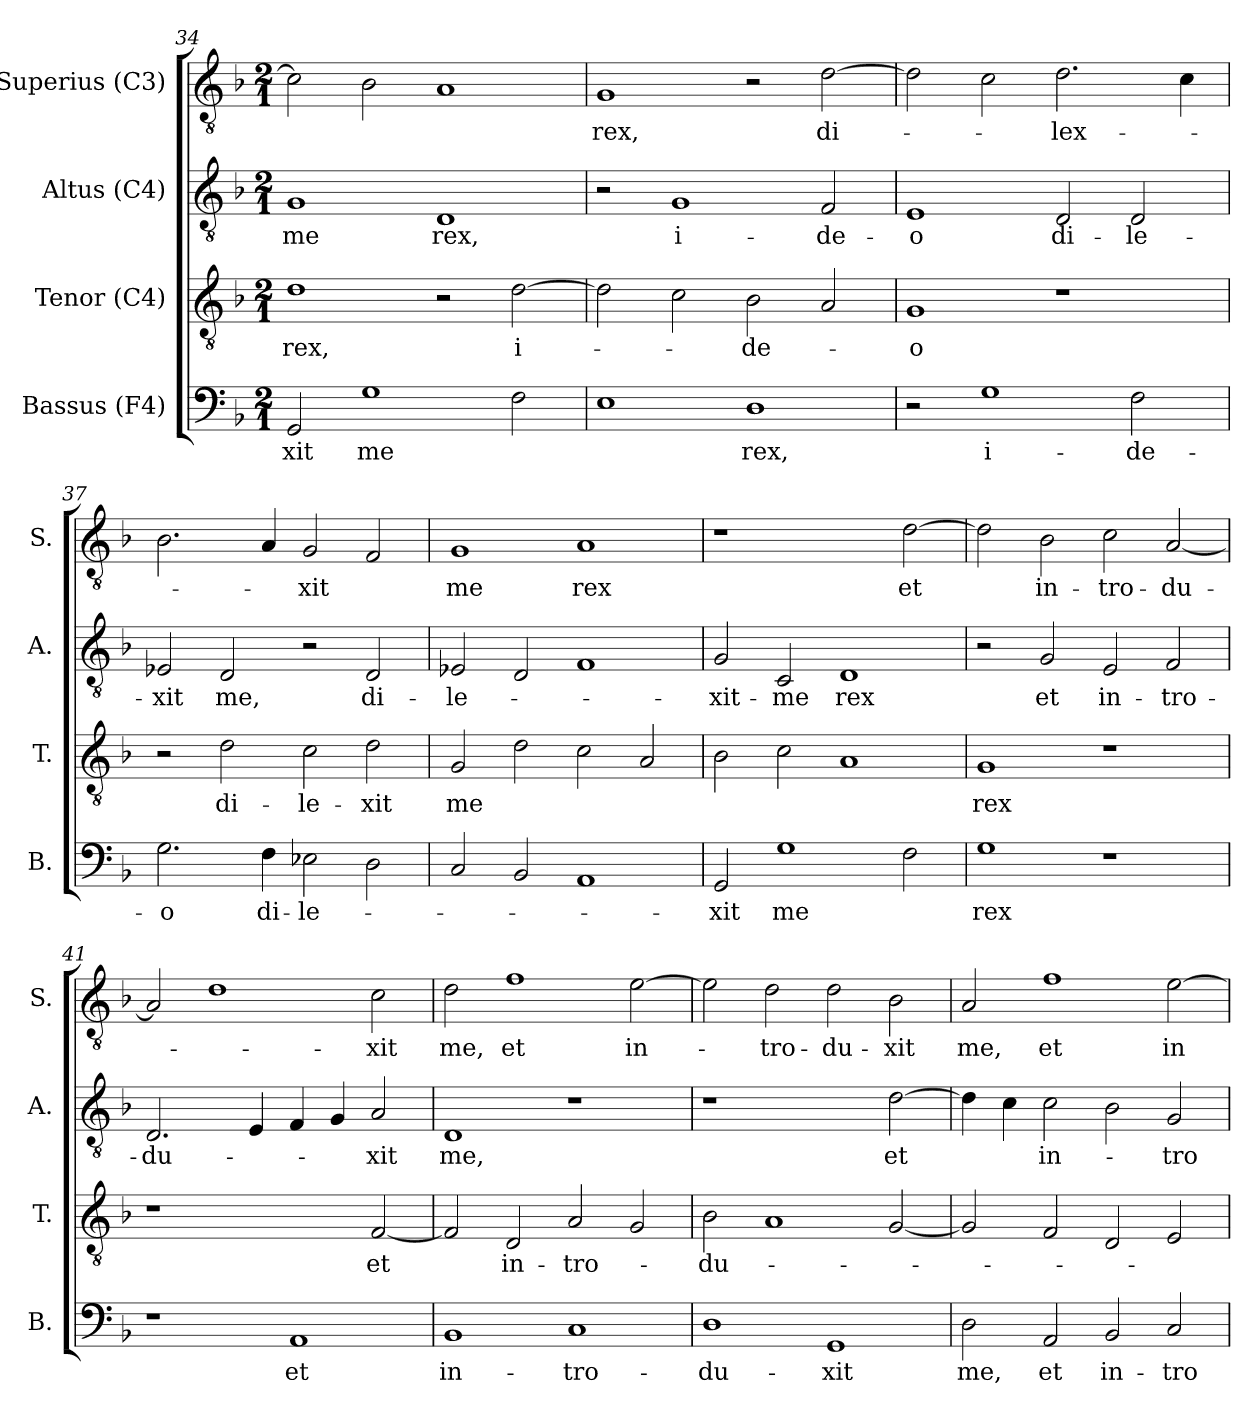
**kern	**text	**kern	**text	**kern	**text	**kern	**text
*part4	*part4	*part3	*part3	*part2	*part2	*part1	*part1
*staff4	*staff4	*staff3	*staff3	*staff2	*staff2	*staff1	*staff1
*I"Bassus (F4)	*	*I"Tenor (C4)	*	*I"Altus (C4)	*	*I"Superius (C3)	*
*I'B.	*	*I'T.	*	*I'A.	*	*I'S.	*
*clefF4	*	*clefGv2	*	*clefGv2	*	*clefGv2	*
*k[b-]	*	*k[b-]	*	*k[b-]	*	*k[b-]	*
*M2/1	*	*M2/1	*	*M2/1	*	*M2/1	*
=34	=34	=34	=34	=34	=34	=34	=34
!	!LO:LY:b	!	!LO:LY:b	!	!LO:LY:b	!	!
2GG/	-xit	1d	rex,	1G	me	2c\]	.
!	!LO:LY:b	!	!	!	!	!	!
1G	me	.	.	.	.	2B-\	.
!	!	!	!	!	!LO:LY:b	!	!
.	.	2r	.	1D	rex,	1A	.
!	!	!	!LO:LY:b	!	!	!	!
2F\	.	[2d\	i-	.	.	.	.
=35	=35	=35	=35	=35	=35	=35	=35
!	!	!	!	!	!	!	!LO:LY:b
1E	.	2d\]	.	2r	.	1G	rex,
!	!	!	!	!	!LO:LY:b	!	!
.	.	2c\	.	1G	i-	.	.
!	!LO:LY:b	!	!LO:LY:b	!	!	!	!
1D	rex,	2B-\	-de-	.	.	2r	.
!	!	!	!	!	!LO:LY:b	!	!LO:LY:b
.	.	2A/	.	2F/	-de-	[2d\	di-
=36	=36	=36	=36	=36	=36	=36	=36
!	!	!	!LO:LY:b	!	!LO:LY:b	!	!
2r	.	1G	-o	1E	-o	2d\]	.
!	!LO:LY:b	!	!	!	!	!	!
1G	i-	.	.	.	.	2c\	.
!	!	!	!	!	!LO:LY:b	!	!LO:LY:b
.	.	1r	.	2D/	di-	2.d\	-lex-
!	!LO:LY:b	!	!	!	!LO:LY:b	!	!
2F\	-de-	.	.	2D/	-le-	.	.
.	.	.	.	.	.	4c\	.
!!LO:PB:g=z
=37	=37	=37	=37	=37	=37	=37	=37
!	!LO:LY:b	!	!	!	!LO:LY:b	!	!
2.G\	-o	2r	.	2E-X/	-xit	2.B-\	.
!	!	!	!LO:LY:b	!	!LO:LY:b	!	!
.	.	2d\	di-	2D/	me,	.	.
!	!LO:LY:b	!	!	!	!	!	!
4F\	di-	.	.	.	.	4A/	.
!	!LO:LY:b	!	!LO:LY:b	!	!	!	!LO:LY:b
2E-X\	-le-	2c\	-le-	2r	.	2G/	-xit
!	!	!	!LO:LY:b	!	!LO:LY:b	!	!
2D\	.	2d\	-xit	2D/	di-	2F/	.
=38	=38	=38	=38	=38	=38	=38	=38
!	!	!	!LO:LY:b	!	!LO:LY:b	!	!LO:LY:b
2C/	.	2G/	me	2E-X/	-le-	1G	me
2BB-/	.	2d\	.	2D/	.	.	.
!	!	!	!	!	!	!	!LO:LY:b
1AA	.	2c\	.	1F	.	1A	rex
.	.	2A/	.	.	.	.	.
=39	=39	=39	=39	=39	=39	=39	=39
!	!LO:LY:b	!	!	!	!LO:LY:b	!	!
2GG/	-xit	2B-\	.	2G/	-xit-	1r	.
!	!LO:LY:b	!	!	!	!LO:LY:b	!	!
1G	me	2c\	.	2C/	-me	.	.
!	!	!	!	!	!LO:LY:b	!	!
.	.	1A	.	1D	rex	2ryy	.
!	!	!	!	!	!	!	!LO:LY:b
2F\	.	.	.	.	.	[2d\	et
=40	=40	=40	=40	=40	=40	=40	=40
!	!LO:LY:b	!	!LO:LY:b	!	!	!	!
1G	rex	1G	rex	2r	.	2d\]	.
!	!	!	!	!	!LO:LY:b	!	!LO:LY:b
.	.	.	.	2G/	et	2B-\	in-
!	!	!	!	!	!LO:LY:b	!	!LO:LY:b
1r	.	1r	.	2E/	in-	2c\	-tro-
!	!	!	!	!	!LO:LY:b	!	!LO:LY:b
.	.	.	.	2F/	-tro-	[2A/	-du-
!!LO:LB:g=z
=41	=41	=41	=41	=41	=41	=41	=41
!	!	!	!	!	!LO:LY:b	!	!
1r	.	1r	.	2.D/	-du-	2A/]	.
.	.	.	.	.	.	1d	.
.	.	.	.	4E/	.	.	.
!	!LO:LY:b	!	!	!	!	!	!
1AA	et	2ryy	.	4F/	.	.	.
.	.	.	.	4G/	.	.	.
!	!	!	!LO:LY:b	!	!LO:LY:b	!	!LO:LY:b
.	.	[2F/	et	2A/	-xit	2c\	-xit
=42	=42	=42	=42	=42	=42	=42	=42
!	!LO:LY:b	!	!	!	!LO:LY:b	!	!LO:LY:b
1BB-	in-	2F/]	.	1D	me,	2d\	me,
!	!	!	!LO:LY:b	!	!	!	!LO:LY:b
.	.	2D/	in-	.	.	1f	et
!	!LO:LY:b	!	!LO:LY:b	!	!	!	!
1C	-tro-	2A/	-tro-	1r	.	.	.
!	!	!	!	!	!	!	!LO:LY:b
.	.	2G/	.	.	.	[2e\	in-
=43	=43	=43	=43	=43	=43	=43	=43
!	!LO:LY:b	!	!LO:LY:b	!	!	!	!
1D	-du-	2B-\	-du-	1r	.	2e\]	.
!	!	!	!	!	!	!	!LO:LY:b
.	.	1A	.	.	.	2d\	-tro-
!	!LO:LY:b	!	!	!	!	!	!LO:LY:b
1GG	-xit	.	.	2ryy	.	2d\	-du-
!	!	!	!	!	!LO:LY:b	!	!LO:LY:b
.	.	[2G/	.	[2d\	et	2B-\	-xit
=44	=44	=44	=44	=44	=44	=44	=44
!	!LO:LY:b	!	!	!	!	!	!LO:LY:b
2D\	me,	2G/]	.	4d\]	.	2A/	me,
.	.	.	.	4c\	.	.	.
!	!LO:LY:b	!	!	!	!LO:LY:b	!	!LO:LY:b
2AA/	et	2F/	.	2c\	in-	1f	et
!	!LO:LY:b	!	!	!	!	!	!
2BB-/	in-	2D/	.	2B-\	.	.	.
!	!LO:LY:b	!	!	!	!LO:LY:b	!	!LO:LY:b
2C/	-tro-	2E/	.	2G/	-tro-	[2e\	in-
=	=	=	=	=	=	=	=
*-	*-	*-	*-	*-	*-	*-	*-
